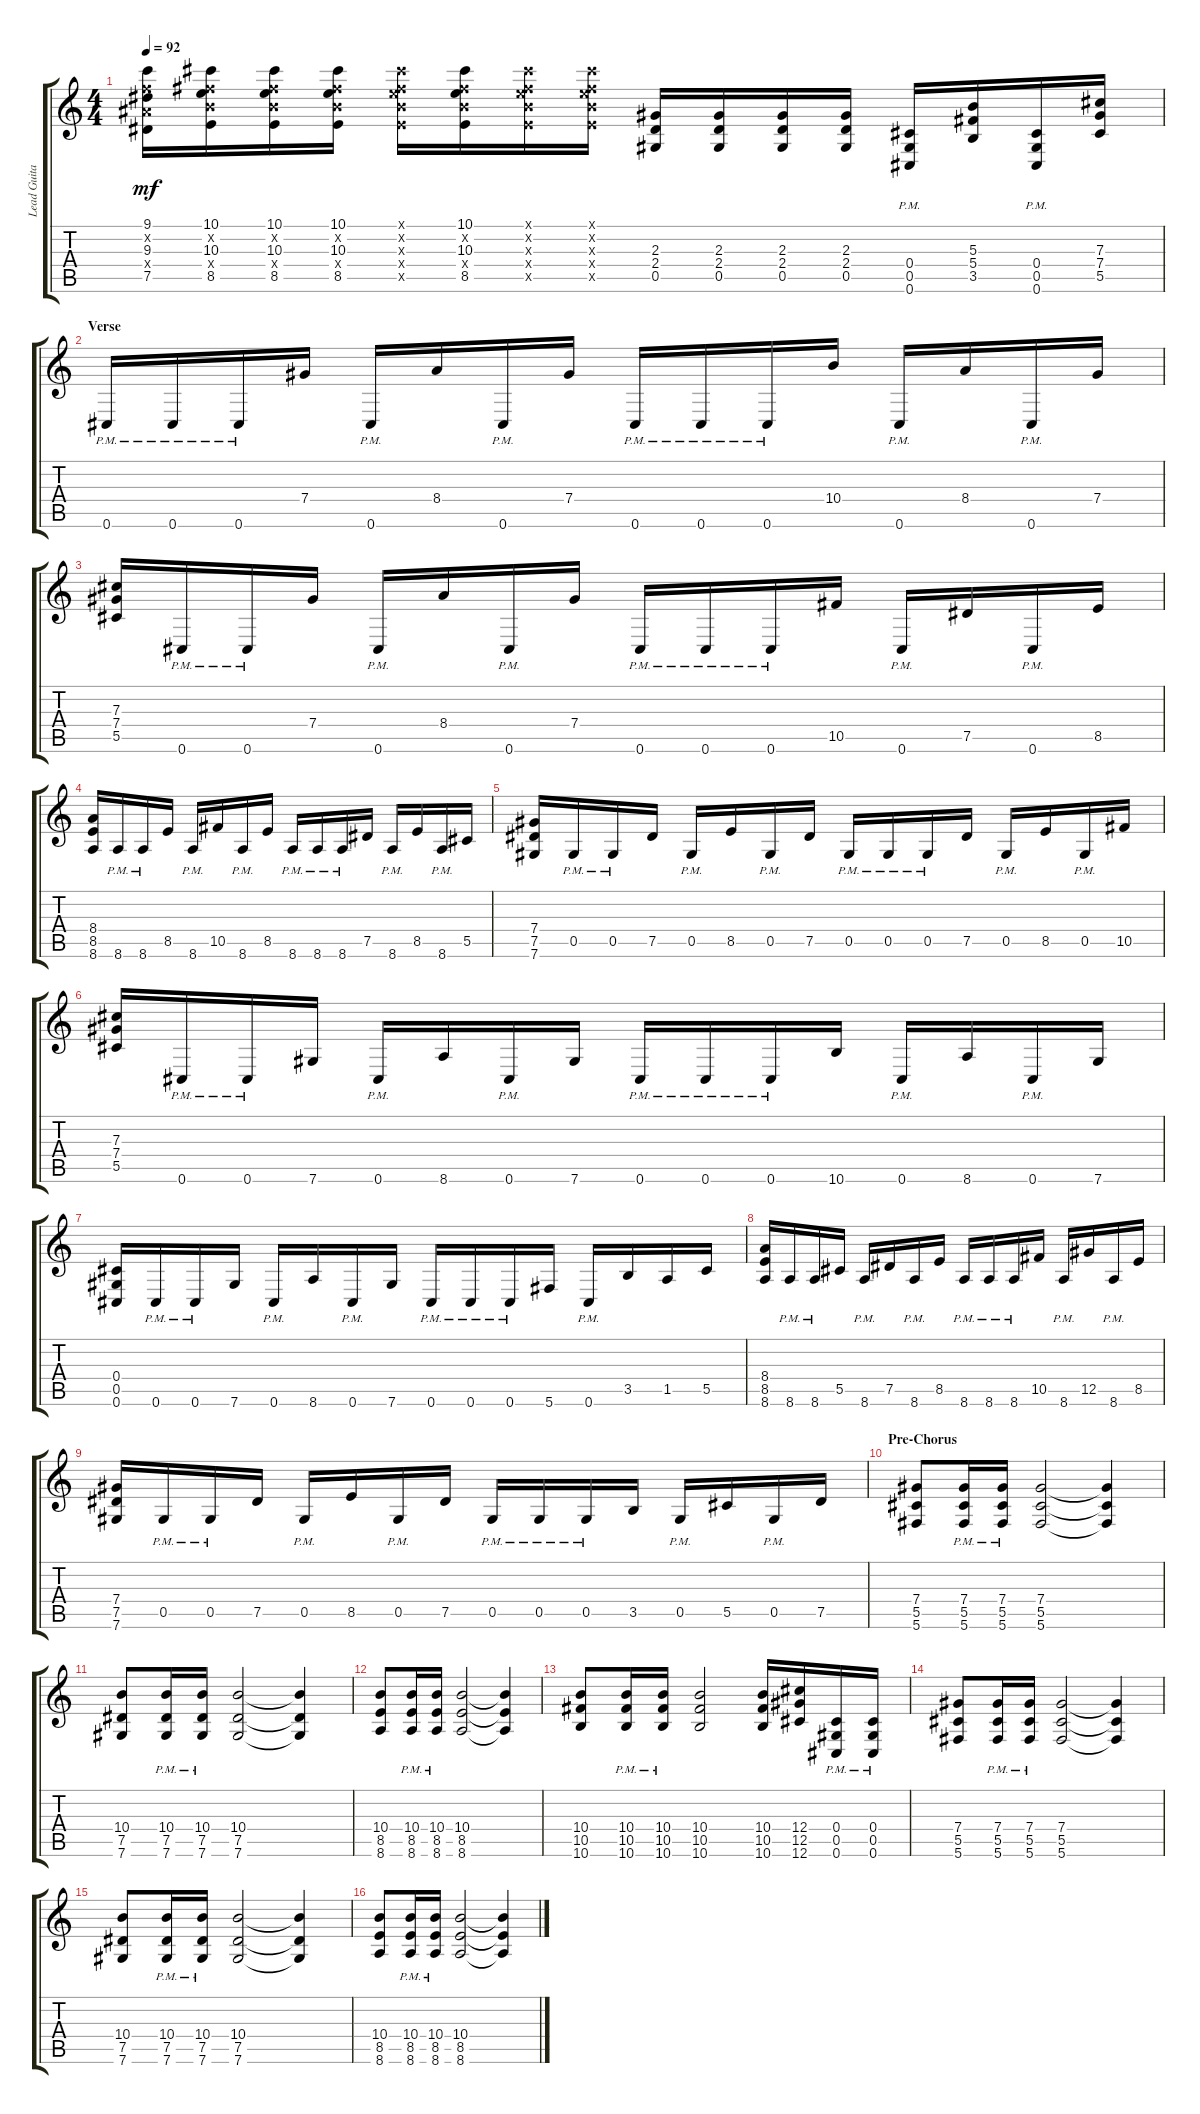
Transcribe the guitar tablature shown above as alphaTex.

\track ("Lead Guitar" "Lead Guita") {instrument distortionguitar}
\staff {score tabs}
\tuning (Eb4 Bb3 Gb3 Db3 Ab2 Db2) {hide}
\ts (4 4)
\tempo 92
\clef g2
\ks c
(9.1 7.2{x} 9.3 9.4{x} 7.5).16{dy mf} (10.1 8.2{x} 10.3 10.4{x} 8.5).16 (10.1 8.2{x} 10.3 10.4{x} 8.5).16 (10.1 8.2{x} 10.3 10.4{x} 8.5).16 (10.1{x} 8.2{x} 10.3{x} 10.4{x} 8.5{x}).16 (10.1 8.2{x} 10.3 10.4{x} 8.5).16 (10.1{x} 8.2{x} 10.3{x} 10.4{x} 8.5{x}).16 (10.1{x} 8.2{x} 10.3{x} 10.4{x} 8.5{x}).16 (2.3 2.4 0.5).16 (2.3 2.4 0.5).16 (2.3 2.4 0.5).16 (2.3 2.4 0.5).16 (0.4{pm} 0.5{pm} 0.6{pm}).16 (5.3 5.4 3.5).16 (0.4{pm} 0.5{pm} 0.6{pm}).16 (7.3 7.4 5.5).16 |
\section ("" "Verse")
0.6{pm}.16 0.6{pm}.16 0.6{pm}.16 7.4.16 0.6{pm}.16 8.4.16 0.6{pm}.16 7.4.16 0.6{pm}.16 0.6{pm}.16 0.6{pm}.16 10.4.16 0.6{pm}.16 8.4.16 0.6{pm}.16 7.4.16 |
(7.3 7.4 5.5).16 0.6{pm}.16 0.6{pm}.16 7.4.16 0.6{pm}.16 8.4.16 0.6{pm}.16 7.4.16 0.6{pm}.16 0.6{pm}.16 0.6{pm}.16 10.5.16 0.6{pm}.16 7.5.16 0.6{pm}.16 8.5.16 |
(8.4 8.5 8.6).16 8.6{pm}.16 8.6{pm}.16 8.5.16 8.6{pm}.16 10.5.16 8.6{pm}.16 8.5.16 8.6{pm}.16 8.6{pm}.16 8.6{pm}.16 7.5.16 8.6{pm}.16 8.5.16 8.6{pm}.16 5.5.16 |
(7.4 7.5 7.6).16 0.5{pm}.16 0.5{pm}.16 7.5.16 0.5{pm}.16 8.5.16 0.5{pm}.16 7.5.16 0.5{pm}.16 0.5{pm}.16 0.5{pm}.16 7.5.16 0.5{pm}.16 8.5.16 0.5{pm}.16 10.5.16 |
(7.3 7.4 5.5).16 0.6{pm}.16 0.6{pm}.16 7.6.16 0.6{pm}.16 8.6.16 0.6{pm}.16 7.6.16 0.6{pm}.16 0.6{pm}.16 0.6{pm}.16 10.6.16 0.6{pm}.16 8.6.16 0.6{pm}.16 7.6.16 |
(0.4 0.5 0.6).16 0.6{pm}.16 0.6{pm}.16 7.6.16 0.6{pm}.16 8.6.16 0.6{pm}.16 7.6.16 0.6{pm}.16 0.6{pm}.16 0.6{pm}.16 5.6.16 0.6{pm}.16 3.5.16 1.5.16 5.5.16 |
(8.4 8.5 8.6).16 8.6{pm}.16 8.6{pm}.16 5.5.16 8.6{pm}.16 7.5.16 8.6{pm}.16 8.5.16 8.6{pm}.16 8.6{pm}.16 8.6{pm}.16 10.5.16 8.6{pm}.16 12.5.16 8.6{pm}.16 8.5.16 |
(7.4 7.5 7.6).16 0.5{pm}.16 0.5{pm}.16 7.5.16 0.5{pm}.16 8.5.16 0.5{pm}.16 7.5.16 0.5{pm}.16 0.5{pm}.16 0.5{pm}.16 3.5.16 0.5{pm}.16 5.5.16 0.5{pm}.16 7.5.16 |
\section ("" "Pre-Chorus")
(7.4 5.5 5.6).8 (7.4{pm} 5.5{pm} 5.6{pm}).16 (7.4{pm} 5.5{pm} 5.6{pm}).16 (7.4 5.5 5.6).2 (7.4{t} 5.5{t} 5.6{t}).4 |
(10.4 7.5 7.6).8 (10.4{pm} 7.5{pm} 7.6{pm}).16 (10.4{pm} 7.5{pm} 7.6{pm}).16 (10.4 7.5 7.6).2 (10.4{t} 7.5{t} 7.6{t}).4 |
(10.4 8.5 8.6).8 (10.4{pm} 8.5{pm} 8.6{pm}).16 (10.4{pm} 8.5{pm} 8.6{pm}).16 (10.4 8.5 8.6).2 (10.4{t} 8.5{t} 8.6{t}).4 |
(10.4 10.5 10.6).8 (10.4{pm} 10.5{pm} 10.6{pm}).16 (10.4{pm} 10.5{pm} 10.6{pm}).16 (10.4 10.5 10.6).2 (10.4 10.5 10.6).16 (12.4 12.5 12.6).16 (0.4{pm} 0.5{pm} 0.6{pm}).16 (0.4{pm} 0.5{pm} 0.6{pm}).16 |
(7.4 5.5 5.6).8 (7.4{pm} 5.5{pm} 5.6{pm}).16 (7.4{pm} 5.5{pm} 5.6{pm}).16 (7.4 5.5 5.6).2 (7.4{t} 5.5{t} 5.6{t}).4 |
(10.4 7.5 7.6).8 (10.4{pm} 7.5{pm} 7.6{pm}).16 (10.4{pm} 7.5{pm} 7.6{pm}).16 (10.4 7.5 7.6).2 (10.4{t} 7.5{t} 7.6{t}).4 |
(10.4 8.5 8.6).8 (10.4{pm} 8.5{pm} 8.6{pm}).16 (10.4{pm} 8.5{pm} 8.6{pm}).16 (10.4 8.5 8.6).2 (10.4{t} 8.5{t} 8.6{t}).4
